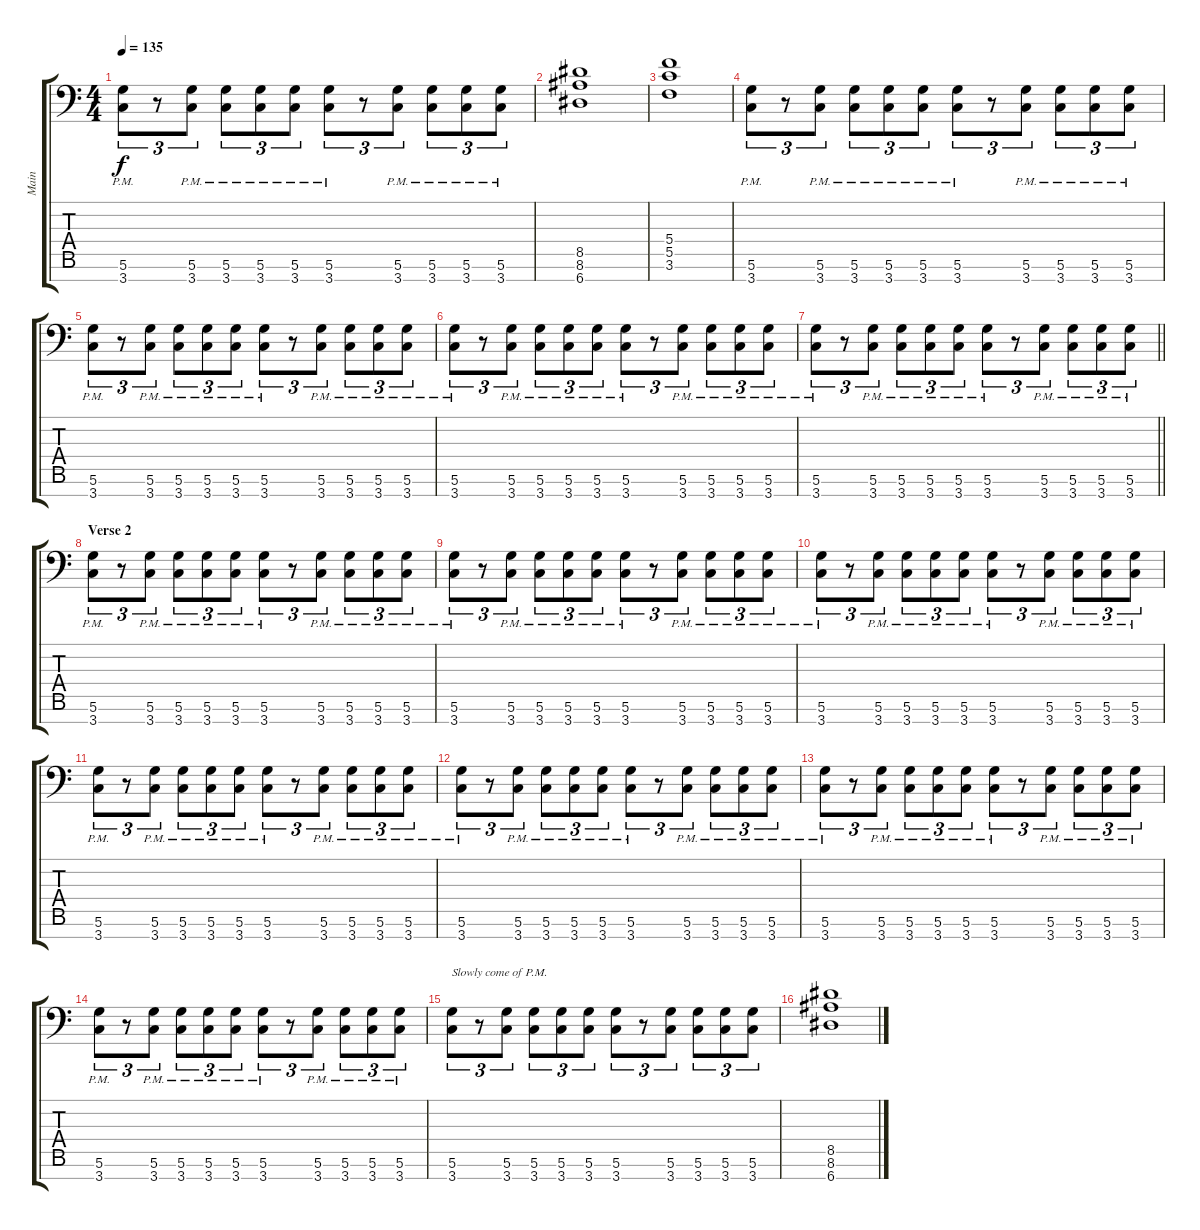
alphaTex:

\track ("Main" "Main") {instrument distortionguitar}
\staff {score tabs}
\tuning (D4 A3 F3 C3 G2 D2 A1) {hide}
\ts (4 4)
\tempo 135
\clef f4
\ks c
(5.6{pm} 3.7{pm}).8{tu (3 2) dy f} r.8{tu (3 2)} (5.6{pm} 3.7{pm}).8{tu (3 2)} (5.6{pm} 3.7{pm}).8{tu (3 2)} (5.6{pm} 3.7{pm}).8{tu (3 2)} (5.6{pm} 3.7{pm}).8{tu (3 2)} (5.6{pm} 3.7{pm}).8{tu (3 2)} r.8{tu (3 2)} (5.6{pm} 3.7{pm}).8{tu (3 2)} (5.6{pm} 3.7{pm}).8{tu (3 2)} (5.6{pm} 3.7{pm}).8{tu (3 2)} (5.6{pm} 3.7{pm}).8{tu (3 2)} |
(8.5 8.6 6.7).1 |
(5.4 5.5 3.6).1 |
(5.6{pm} 3.7{pm}).8{tu (3 2)} r.8{tu (3 2)} (5.6{pm} 3.7{pm}).8{tu (3 2)} (5.6{pm} 3.7{pm}).8{tu (3 2)} (5.6{pm} 3.7{pm}).8{tu (3 2)} (5.6{pm} 3.7{pm}).8{tu (3 2)} (5.6{pm} 3.7{pm}).8{tu (3 2)} r.8{tu (3 2)} (5.6{pm} 3.7{pm}).8{tu (3 2)} (5.6{pm} 3.7{pm}).8{tu (3 2)} (5.6{pm} 3.7{pm}).8{tu (3 2)} (5.6{pm} 3.7{pm}).8{tu (3 2)} |
(5.6{pm} 3.7{pm}).8{tu (3 2)} r.8{tu (3 2)} (5.6{pm} 3.7{pm}).8{tu (3 2)} (5.6{pm} 3.7{pm}).8{tu (3 2)} (5.6{pm} 3.7{pm}).8{tu (3 2)} (5.6{pm} 3.7{pm}).8{tu (3 2)} (5.6{pm} 3.7{pm}).8{tu (3 2)} r.8{tu (3 2)} (5.6{pm} 3.7{pm}).8{tu (3 2)} (5.6{pm} 3.7{pm}).8{tu (3 2)} (5.6{pm} 3.7{pm}).8{tu (3 2)} (5.6{pm} 3.7{pm}).8{tu (3 2)} |
(5.6{pm} 3.7{pm}).8{tu (3 2)} r.8{tu (3 2)} (5.6{pm} 3.7{pm}).8{tu (3 2)} (5.6{pm} 3.7{pm}).8{tu (3 2)} (5.6{pm} 3.7{pm}).8{tu (3 2)} (5.6{pm} 3.7{pm}).8{tu (3 2)} (5.6{pm} 3.7{pm}).8{tu (3 2)} r.8{tu (3 2)} (5.6{pm} 3.7{pm}).8{tu (3 2)} (5.6{pm} 3.7{pm}).8{tu (3 2)} (5.6{pm} 3.7{pm}).8{tu (3 2)} (5.6{pm} 3.7{pm}).8{tu (3 2)} |
\barLineRight lightlight
(5.6{pm} 3.7{pm}).8{tu (3 2)} r.8{tu (3 2)} (5.6{pm} 3.7{pm}).8{tu (3 2)} (5.6{pm} 3.7{pm}).8{tu (3 2)} (5.6{pm} 3.7{pm}).8{tu (3 2)} (5.6{pm} 3.7{pm}).8{tu (3 2)} (5.6{pm} 3.7{pm}).8{tu (3 2)} r.8{tu (3 2)} (5.6{pm} 3.7{pm}).8{tu (3 2)} (5.6{pm} 3.7{pm}).8{tu (3 2)} (5.6{pm} 3.7{pm}).8{tu (3 2)} (5.6{pm} 3.7{pm}).8{tu (3 2)} |
\section ("" "Verse 2")
(5.6{pm} 3.7{pm}).8{tu (3 2)} r.8{tu (3 2)} (5.6{pm} 3.7{pm}).8{tu (3 2)} (5.6{pm} 3.7{pm}).8{tu (3 2)} (5.6{pm} 3.7{pm}).8{tu (3 2)} (5.6{pm} 3.7{pm}).8{tu (3 2)} (5.6{pm} 3.7{pm}).8{tu (3 2)} r.8{tu (3 2)} (5.6{pm} 3.7{pm}).8{tu (3 2)} (5.6{pm} 3.7{pm}).8{tu (3 2)} (5.6{pm} 3.7{pm}).8{tu (3 2)} (5.6{pm} 3.7{pm}).8{tu (3 2)} |
(5.6{pm} 3.7{pm}).8{tu (3 2)} r.8{tu (3 2)} (5.6{pm} 3.7{pm}).8{tu (3 2)} (5.6{pm} 3.7{pm}).8{tu (3 2)} (5.6{pm} 3.7{pm}).8{tu (3 2)} (5.6{pm} 3.7{pm}).8{tu (3 2)} (5.6{pm} 3.7{pm}).8{tu (3 2)} r.8{tu (3 2)} (5.6{pm} 3.7{pm}).8{tu (3 2)} (5.6{pm} 3.7{pm}).8{tu (3 2)} (5.6{pm} 3.7{pm}).8{tu (3 2)} (5.6{pm} 3.7{pm}).8{tu (3 2)} |
(5.6{pm} 3.7{pm}).8{tu (3 2)} r.8{tu (3 2)} (5.6{pm} 3.7{pm}).8{tu (3 2)} (5.6{pm} 3.7{pm}).8{tu (3 2)} (5.6{pm} 3.7{pm}).8{tu (3 2)} (5.6{pm} 3.7{pm}).8{tu (3 2)} (5.6{pm} 3.7{pm}).8{tu (3 2)} r.8{tu (3 2)} (5.6{pm} 3.7{pm}).8{tu (3 2)} (5.6{pm} 3.7{pm}).8{tu (3 2)} (5.6{pm} 3.7{pm}).8{tu (3 2)} (5.6{pm} 3.7{pm}).8{tu (3 2)} |
(5.6{pm} 3.7{pm}).8{tu (3 2)} r.8{tu (3 2)} (5.6{pm} 3.7{pm}).8{tu (3 2)} (5.6{pm} 3.7{pm}).8{tu (3 2)} (5.6{pm} 3.7{pm}).8{tu (3 2)} (5.6{pm} 3.7{pm}).8{tu (3 2)} (5.6{pm} 3.7{pm}).8{tu (3 2)} r.8{tu (3 2)} (5.6{pm} 3.7{pm}).8{tu (3 2)} (5.6{pm} 3.7{pm}).8{tu (3 2)} (5.6{pm} 3.7{pm}).8{tu (3 2)} (5.6{pm} 3.7{pm}).8{tu (3 2)} |
(5.6{pm} 3.7{pm}).8{tu (3 2)} r.8{tu (3 2)} (5.6{pm} 3.7{pm}).8{tu (3 2)} (5.6{pm} 3.7{pm}).8{tu (3 2)} (5.6{pm} 3.7{pm}).8{tu (3 2)} (5.6{pm} 3.7{pm}).8{tu (3 2)} (5.6{pm} 3.7{pm}).8{tu (3 2)} r.8{tu (3 2)} (5.6{pm} 3.7{pm}).8{tu (3 2)} (5.6{pm} 3.7{pm}).8{tu (3 2)} (5.6{pm} 3.7{pm}).8{tu (3 2)} (5.6{pm} 3.7{pm}).8{tu (3 2)} |
(5.6{pm} 3.7{pm}).8{tu (3 2)} r.8{tu (3 2)} (5.6{pm} 3.7{pm}).8{tu (3 2)} (5.6{pm} 3.7{pm}).8{tu (3 2)} (5.6{pm} 3.7{pm}).8{tu (3 2)} (5.6{pm} 3.7{pm}).8{tu (3 2)} (5.6{pm} 3.7{pm}).8{tu (3 2)} r.8{tu (3 2)} (5.6{pm} 3.7{pm}).8{tu (3 2)} (5.6{pm} 3.7{pm}).8{tu (3 2)} (5.6{pm} 3.7{pm}).8{tu (3 2)} (5.6{pm} 3.7{pm}).8{tu (3 2)} |
(5.6{pm} 3.7{pm}).8{tu (3 2)} r.8{tu (3 2)} (5.6{pm} 3.7{pm}).8{tu (3 2)} (5.6{pm} 3.7{pm}).8{tu (3 2)} (5.6{pm} 3.7{pm}).8{tu (3 2)} (5.6{pm} 3.7{pm}).8{tu (3 2)} (5.6{pm} 3.7{pm}).8{tu (3 2)} r.8{tu (3 2)} (5.6{pm} 3.7{pm}).8{tu (3 2)} (5.6{pm} 3.7{pm}).8{tu (3 2)} (5.6{pm} 3.7{pm}).8{tu (3 2)} (5.6{pm} 3.7{pm}).8{tu (3 2)} |
(5.6 3.7).8{tu (3 2) txt "Slowly come of P.M."} r.8{tu (3 2)} (5.6 3.7).8{tu (3 2)} (5.6 3.7).8{tu (3 2)} (5.6 3.7).8{tu (3 2)} (5.6 3.7).8{tu (3 2)} (5.6 3.7).8{tu (3 2)} r.8{tu (3 2)} (5.6 3.7).8{tu (3 2)} (5.6 3.7).8{tu (3 2)} (5.6 3.7).8{tu (3 2)} (5.6 3.7).8{tu (3 2)} |
(8.5 8.6 6.7).1
